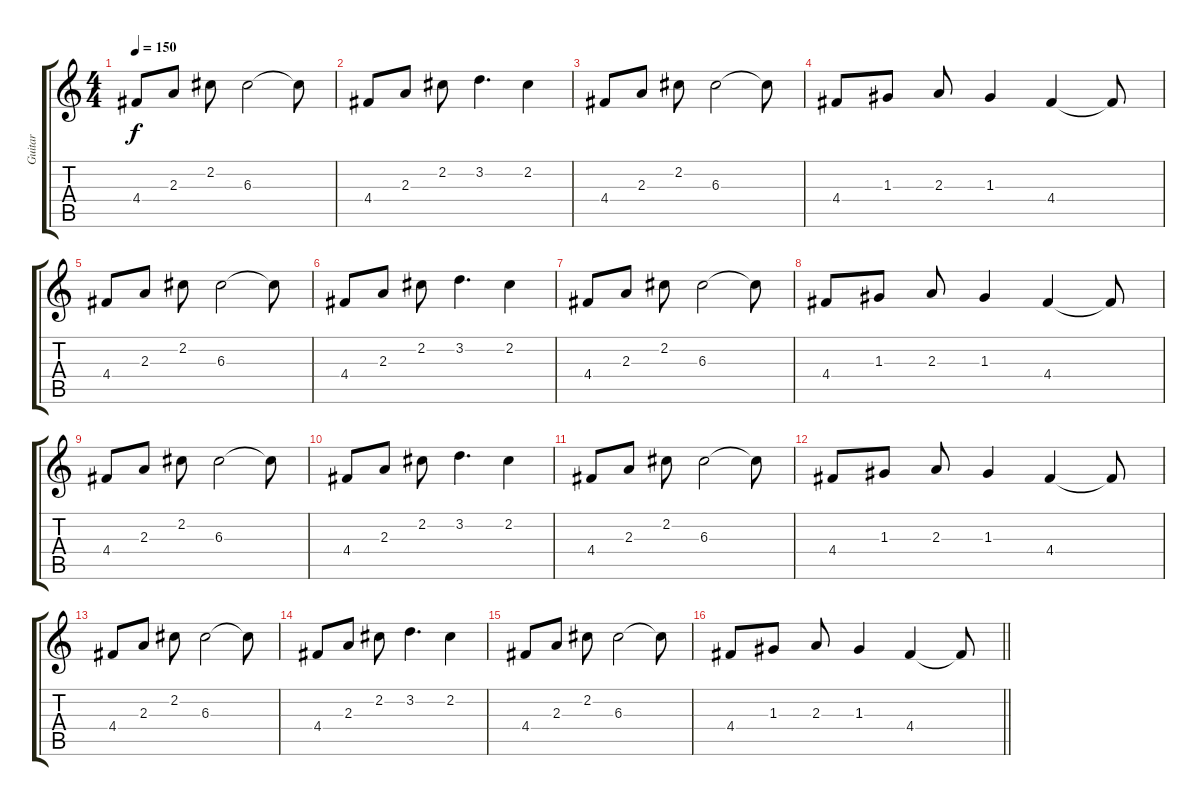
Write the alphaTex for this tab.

\track ("Guitar" "Guitar") {instrument electricguitarclean}
\staff {score tabs}
\tuning (E4 B3 G3 D3 A2 E2) {hide}
\ts (4 4)
\tempo 150
\clef g2
\ks c
4.4.8{dy f} 2.3.8 2.2.8 6.3.2 6.3{t}.8 |
4.4.8 2.3.8 2.2.8 3.2.4{d} 2.2.4 |
4.4.8 2.3.8 2.2.8 6.3.2 6.3{t}.8 |
4.4.8 1.3.8 2.3.8 1.3.4 4.4.4 4.4{t}.8 |
4.4.8 2.3.8 2.2.8 6.3.2 6.3{t}.8 |
4.4.8 2.3.8 2.2.8 3.2.4{d} 2.2.4 |
4.4.8 2.3.8 2.2.8 6.3.2 6.3{t}.8 |
4.4.8 1.3.8 2.3.8 1.3.4 4.4.4 4.4{t}.8 |
4.4.8 2.3.8 2.2.8 6.3.2 6.3{t}.8 |
4.4.8 2.3.8 2.2.8 3.2.4{d} 2.2.4 |
4.4.8 2.3.8 2.2.8 6.3.2 6.3{t}.8 |
4.4.8 1.3.8 2.3.8 1.3.4 4.4.4 4.4{t}.8 |
4.4.8 2.3.8 2.2.8 6.3.2 6.3{t}.8 |
4.4.8 2.3.8 2.2.8 3.2.4{d} 2.2.4 |
4.4.8 2.3.8 2.2.8 6.3.2 6.3{t}.8 |
\barLineRight lightlight
4.4.8 1.3.8 2.3.8 1.3.4 4.4.4 4.4{t}.8
